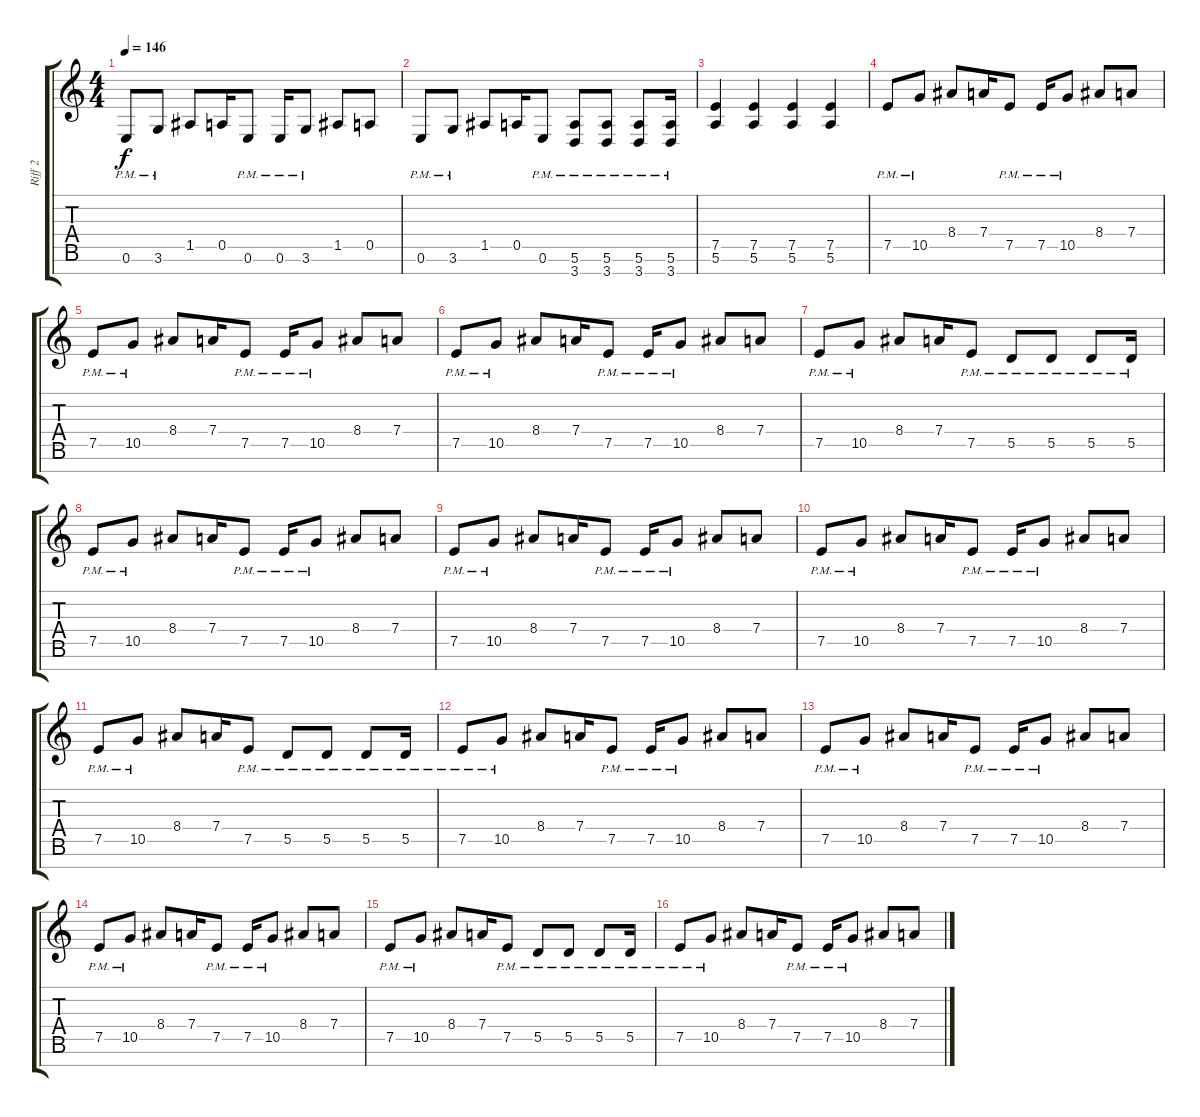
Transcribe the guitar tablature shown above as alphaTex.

\track ("Riff 2" "Riff 2") {instrument distortionguitar}
\staff {score tabs}
\tuning (E4 B3 G3 D3 A2 E2 B1) {hide}
\ts (4 4)
\tempo 146
\clef g2
\ks c
0.6{pm}.8{dy f} 3.6{pm}.8 1.5.8 0.5.16 0.6{pm}.8 0.6{pm}.16 3.6{pm}.8 1.5.8 0.5.8 |
0.6{pm}.8 3.6{pm}.8 1.5.8 0.5.16 0.6{pm}.8 (5.6{pm} 3.7{pm}).8 (5.6{pm} 3.7{pm}).8 (5.6{pm} 3.7{pm}).8 (5.6{pm} 3.7{pm}).16 |
(7.5 5.6).4 (7.5 5.6).4 (7.5 5.6).4 (7.5 5.6).4 |
7.5{pm}.8 10.5{pm}.8 8.4.8 7.4.16 7.5{pm}.8 7.5{pm}.16 10.5{pm}.8 8.4.8 7.4.8 |
7.5{pm}.8 10.5{pm}.8 8.4.8 7.4.16 7.5{pm}.8 7.5{pm}.16 10.5{pm}.8 8.4.8 7.4.8 |
7.5{pm}.8 10.5{pm}.8 8.4.8 7.4.16 7.5{pm}.8 7.5{pm}.16 10.5{pm}.8 8.4.8 7.4.8 |
7.5{pm}.8 10.5{pm}.8 8.4.8 7.4.16 7.5{pm}.8 5.5{pm}.8 5.5{pm}.8 5.5{pm}.8 5.5{pm}.16 |
7.5{pm}.8 10.5{pm}.8 8.4.8 7.4.16 7.5{pm}.8 7.5{pm}.16 10.5{pm}.8 8.4.8 7.4.8 |
7.5{pm}.8 10.5{pm}.8 8.4.8 7.4.16 7.5{pm}.8 7.5{pm}.16 10.5{pm}.8 8.4.8 7.4.8 |
7.5{pm}.8 10.5{pm}.8 8.4.8 7.4.16 7.5{pm}.8 7.5{pm}.16 10.5{pm}.8 8.4.8 7.4.8 |
7.5{pm}.8 10.5{pm}.8 8.4.8 7.4.16 7.5{pm}.8 5.5{pm}.8 5.5{pm}.8 5.5{pm}.8 5.5{pm}.16 |
7.5{pm}.8 10.5{pm}.8 8.4.8 7.4.16 7.5{pm}.8 7.5{pm}.16 10.5{pm}.8 8.4.8 7.4.8 |
7.5{pm}.8 10.5{pm}.8 8.4.8 7.4.16 7.5{pm}.8 7.5{pm}.16 10.5{pm}.8 8.4.8 7.4.8 |
7.5{pm}.8 10.5{pm}.8 8.4.8 7.4.16 7.5{pm}.8 7.5{pm}.16 10.5{pm}.8 8.4.8 7.4.8 |
7.5{pm}.8 10.5{pm}.8 8.4.8 7.4.16 7.5{pm}.8 5.5{pm}.8 5.5{pm}.8 5.5{pm}.8 5.5{pm}.16 |
7.5{pm}.8 10.5{pm}.8 8.4.8 7.4.16 7.5{pm}.8 7.5{pm}.16 10.5{pm}.8 8.4.8 7.4.8
